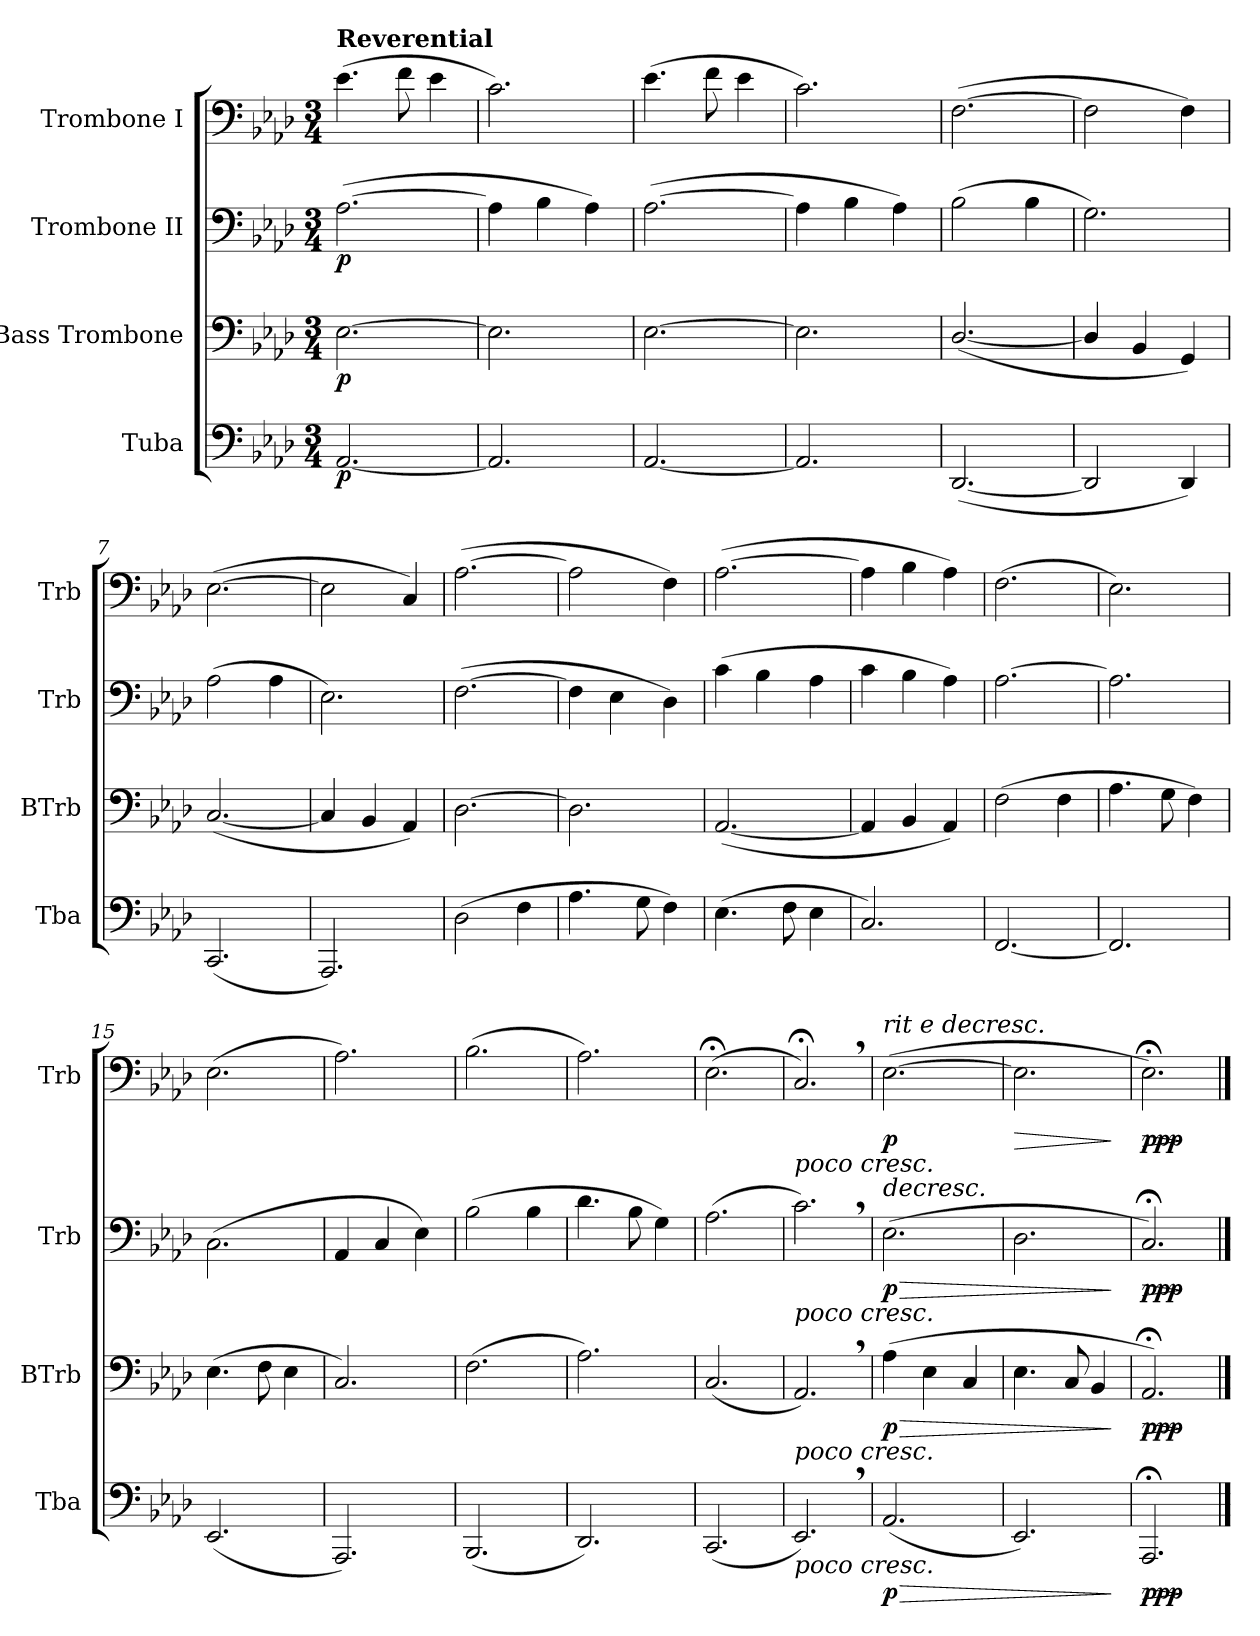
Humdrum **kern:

**kern	**dynam	**kern	**dynam	**kern	**dynam	**kern	**dynam
*part4	*part4	*part3	*part3	*part2	*part2	*part1	*part1
*staff4	*staff4	*staff3	*staff3	*staff2	*staff2	*staff1	*staff1
*I"Tuba	*	*I"Bass Trombone	*	*I"Trombone II	*	*I"Trombone I	*
*I'Tba	*	*I'BTrb	*	*I'Trb	*	*I'Trb	*
*clefF4	*	*clefF4	*	*clefF4	*	*clefF4	*
*k[b-e-a-d-]	*	*k[b-e-a-d-]	*	*k[b-e-a-d-]	*	*k[b-e-a-d-]	*
*M3/4	*	*M3/4	*	*M3/4	*	*M3/4	*
*MM68	*	*MM68	*	*MM68	*	*MM68	*
=1	=1	=1	=1	=1	=1	=1	=1
!	!	!	!	!	!	!LO:TX:a:B:t=Reverential	!
!	!LO:DY:b	!	!LO:DY:b	!	!LO:DY:b	!	!LO:DY:b
[2.AA-/	p	[2.E-\	p	([2.A-\	p	(4.e-\	other-dynamics
.	.	.	.	.	.	8f\	.
.	.	.	.	.	.	4e-\	.
=2	=2	=2	=2	=2	=2	=2	=2
2.AA-/]	.	2.E-\]	.	4A-\]	.	2.c\)	.
.	.	.	.	4B-\	.	.	.
.	.	.	.	4A-\)	.	.	.
=3	=3	=3	=3	=3	=3	=3	=3
[2.AA-/	.	[2.E-\	.	([2.A-\	.	(4.e-\	.
.	.	.	.	.	.	8f\	.
.	.	.	.	.	.	4e-\	.
=4	=4	=4	=4	=4	=4	=4	=4
2.AA-/]	.	2.E-\]	.	4A-\]	.	2.c\)	.
.	.	.	.	4B-\	.	.	.
.	.	.	.	4A-\)	.	.	.
=5	=5	=5	=5	=5	=5	=5	=5
([2.DD-/	.	([2.D-/	.	(2B-\	.	([2.F\	.
.	.	.	.	4B-\	.	.	.
=6	=6	=6	=6	=6	=6	=6	=6
2DD-/]	.	4D-/]	.	2.G\)	.	2F\]	.
.	.	4BB-/	.	.	.	.	.
4DD-/)	.	4GG/)	.	.	.	4F\)	.
!!LO:LB:g=z
=7	=7	=7	=7	=7	=7	=7	=7
(2.CC/	.	([2.C/	.	(2A-\	.	([2.E-\	.
.	.	.	.	4A-\	.	.	.
=8	=8	=8	=8	=8	=8	=8	=8
2.AAA-/)	.	4C/]	.	2.E-\)	.	2E-\]	.
.	.	4BB-/	.	.	.	.	.
.	.	4AA-/)	.	.	.	4C/)	.
=9	=9	=9	=9	=9	=9	=9	=9
(2D-\	.	[2.D-\	.	([2.F\	.	([2.A-\	.
4F\	.	.	.	.	.	.	.
=10	=10	=10	=10	=10	=10	=10	=10
4.A-\	.	2.D-\]	.	4F\]	.	2A-\]	.
.	.	.	.	4E-\	.	.	.
8G\	.	.	.	.	.	.	.
4F\)	.	.	.	4D-\)	.	4F\)	.
=11	=11	=11	=11	=11	=11	=11	=11
(4.E-\	.	([2.AA-/	.	(4c\	.	([2.A-\	.
.	.	.	.	4B-\	.	.	.
8F\	.	.	.	.	.	.	.
4E-\	.	.	.	4A-\	.	.	.
=12	=12	=12	=12	=12	=12	=12	=12
2.C/)	.	4AA-/]	.	4c\	.	4A-\]	.
.	.	4BB-/	.	4B-\	.	4B-\	.
.	.	4AA-/)	.	4A-\)	.	4A-\)	.
!!LO:PB:g=z
=13	=13	=13	=13	=13	=13	=13	=13
[2.FF/	.	(2F\	.	[2.A-\	.	(2.F\	.
.	.	4F\	.	.	.	.	.
=14	=14	=14	=14	=14	=14	=14	=14
2.FF/]	.	4.A-\	.	2.A-\]	.	2.E-\)	.
.	.	8G\	.	.	.	.	.
.	.	4F\)	.	.	.	.	.
=15	=15	=15	=15	=15	=15	=15	=15
(2.EE-/	.	(4.E-\	.	(2.C\	.	(2.E-\	.
.	.	8F\	.	.	.	.	.
.	.	4E-\	.	.	.	.	.
=16	=16	=16	=16	=16	=16	=16	=16
2.AAA-/)	.	2.C/)	.	4AA-/	.	2.A-\)	.
.	.	.	.	4C/	.	.	.
.	.	.	.	4E-\)	.	.	.
=17	=17	=17	=17	=17	=17	=17	=17
(2.BBB-/	.	(2.F\	.	(2B-\	.	(2.B-\	.
.	.	.	.	4B-\	.	.	.
=18	=18	=18	=18	=18	=18	=18	=18
2.DD-/)	.	2.A-\)	.	4.d-\	.	2.A-\)	.
.	.	.	.	8B-\	.	.	.
.	.	.	.	4G\)	.	.	.
!!LO:LB:g=z
=19	=19	=19	=19	=19	=19	=19	=19
(2.CC/	.	(2.C/	.	(2.A-\	.	(2.E-;<\	.
=20	=20	=20	=20	=20	=20	=20	=20
!	!	!	!	!	!	!LO:TX:b:i:t=poco cresc.	!
!	!	!	!	!LO:TX:b:i:t=poco cresc.	!	!	!
!	!	!LO:TX:b:i:t=poco cresc.	!	!	!	!	!
!LO:TX:b:i:t=poco cresc.	!	!	!	!	!	!	!
2.EE-,/)	.	2.AA-,/)	.	2.c,\)	.	2.C;<,/)	.
=21	=21	=21	=21	=21	=21	=21	=21
!	!	!	!	!	!	!LO:TX:a:i:t=rit e decresc.	!
!	!LO:HP:b	!	!LO:HP:b	!	!LO:HP:b	!	!LO:HP:b
!	!LO:DY:n=1:b	!	!LO:DY:n=1:b	!	!LO:DY:n=1:b	!	!LO:DY:n=1:b
(2.AA-/	> p	(4A-\	> p	(2.E-\	> p	([2.E-\	> p
.	.	4E-\	.	.	.	.	.
.	.	4C/	.	.	.	.	.
=22	=22	=22	=22	=22	=22	=22	=22
*	*	*	*	*	*	*MM50	*
!	!	!	!	!	!	!	!LO:HP:b
2.EE-/)	.	4.E-\	.	2.D-\	.	2.E-\]	>
.	.	8C/	.	.	.	.	.
.	.	4BB-/	.	.	.	.	.
.	]	.	]	.	]	.	] ]
=23	=23	=23	=23	=23	=23	=23	=23
!	!LO:HP:b	!	!LO:HP:b	!	!LO:HP:b	!	!LO:HP:b
!	!LO:DY:n=1:b	!	!LO:DY:n=1:b	!	!LO:DY:n=1:b	!	!LO:DY:n=1:b
2.AAA-;</	> ppp	2.AA-;</)	> ppp	2.C;</)	> ppp	2.E-;<\)	> ppp
.	]	.	]	.	]	.	]
==	==	==	==	==	==	==	==
*-	*-	*-	*-	*-	*-	*-	*-
